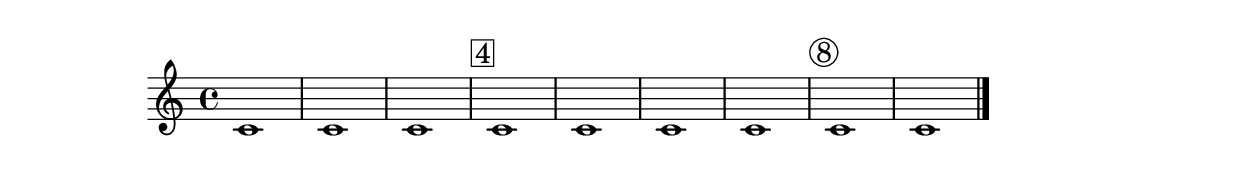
%% Do not edit this file; it is automatically
%% generated from LSR http://lsr.dsi.unimi.it
%% This file is in the public domain.
\version "2.12.2"

\header {
  lsrtags = "rhythms, tweaks-and-overrides"

%% Translation of GIT committish: a874fda3641c9e02f61be5c41b215b8304b8ed00
  texidoces = "

Los números de compás también se pueden imprimir dentro de rectángulos o de circunferencias.

"
  doctitlees = "Imprimir números de compás dentro de rectángulos o circunferencias"



%% Translation of GIT committish: 0a868be38a775ecb1ef935b079000cebbc64de40
  texidocde = "
Taktnummern können auch in Boxen oder Kreisen gesetzt werden.

"
  doctitlede = "Setzen von Taktnummern in Kästen oder Kreisen"



%% Translation of GIT committish: 374d57cf9b68ddf32a95409ce08ba75816900f6b
  texidocfr = "
Les numéros de mesures peuvent être encadrés ou entourés d'un cercle.

"
  doctitlefr = "Inscrire le numéro de mesure dans un cadre ou un cercle"

  texidoc = "
Bar numbers can also be printed inside boxes or circles.

"
  doctitle = "Printing bar numbers inside boxes or circles"
} % begin verbatim

\relative c' {
  % Prevent bar numbers at the end of a line and permit them elsewhere
  \override Score.BarNumber #'break-visibility = #end-of-line-invisible
  \set Score.barNumberVisibility = #(every-nth-bar-number-visible 4)

  % Increase the size of the bar number by 2
  \override Score.BarNumber #'font-size = #2

  % Draw a box round the following bar number(s)
  \override Score.BarNumber #'stencil
    = #(make-stencil-boxer 0.1 0.25 ly:text-interface::print)
  \repeat unfold 5 { c1 }

  % Draw a circle round the following bar number(s)
  \override Score.BarNumber #'stencil
    = #(make-stencil-circler 0.1 0.25 ly:text-interface::print)
  \repeat unfold 4 { c1 } \bar "|."
}

